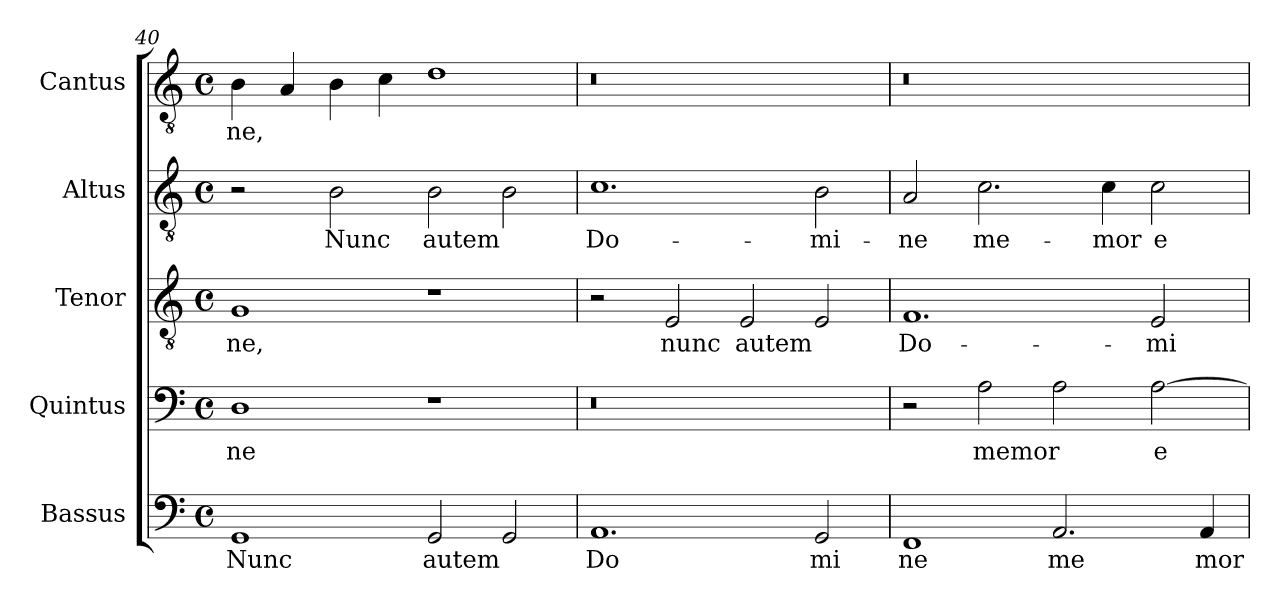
**kern	**text	**kern	**text	**kern	**text	**kern	**text	**kern	**text
*part5	*part5	*part4	*part4	*part3	*part3	*part2	*part2	*part1	*part1
*staff5	*staff5	*staff4	*staff4	*staff3	*staff3	*staff2	*staff2	*staff1	*staff1
*I"Bassus	*	*I"Quintus	*	*I"Tenor	*	*I"Altus	*	*I"Cantus	*
*clefF4	*	*clefF4	*	*clefGv2	*	*clefGv2	*	*clefGv2	*
*M4/4	*	*M4/4	*	*M4/4	*	*M4/4	*	*M4/4	*
*met(c)	*	*met(c)	*	*met(c)	*	*met(c)	*	*met(c)	*
=40	=40	=40	=40	=40	=40	=40	=40	=40	=40
!	!LO:LY:b:cj	!	!LO:LY:b:cj	!	!LO:LY:b:cj	!	!	!	!LO:LY:b
1GG	Nunc	1D	ne	1G	-ne,	2r	.	4B\	ne,
.	.	.	.	.	.	.	.	4A/	.
!	!	!	!	!	!	!	!LO:LY:b:cj	!	!
.	.	.	.	.	.	2B\	Nunc	4B\	.
.	.	.	.	.	.	.	.	4c\	.
!	!LO:LY:b	!	!	!	!	!	!LO:LY:b	!	!
2GG/	autem	1r	.	1r	.	2B\	autem	1d	.
2GG/	.	.	.	.	.	2B\	.	.	.
=41	=41	=41	=41	=41	=41	=41	=41	=41	=41
!	!LO:LY:b:cj	!	!	!	!	!	!LO:LY:b:cj	!	!
1.AA	Do	0r	.	2r	.	1.c	Do-	0r	.
!	!	!	!	!	!LO:LY:b:cj	!	!	!	!
.	.	.	.	2E/	nunc	.	.	.	.
!	!	!	!	!	!LO:LY:b	!	!	!	!
.	.	.	.	2E/	autem	.	.	.	.
!	!LO:LY:b:cj	!	!	!	!	!	!LO:LY:b:cj	!	!
2GG/	mi	.	.	2E/	.	2B\	-mi-	.	.
=42	=42	=42	=42	=42	=42	=42	=42	=42	=42
!	!LO:LY:b:cj	!	!	!	!LO:LY:b:cj	!	!LO:LY:b:cj	!	!
1FF	ne	2r	.	1.F	Do-	2A/	-ne	0r	.
!	!	!	!LO:LY:b	!	!	!	!LO:LY:b:cj	!	!
.	.	2A\	memor	.	.	2.c\	me-	.	.
!	!LO:LY:b:cj	!	!	!	!	!	!	!	!
2.AA/	me	2A\	.	.	.	.	.	.	.
!	!	!	!	!	!	!	!LO:LY:b:cj	!	!
.	.	.	.	.	.	4c\	-mor	.	.
!	!	!	!LO:LY:b:cj	!	!LO:LY:b:cj	!	!LO:LY:b:cj	!	!
.	.	[>2A\	e	2E/	-mi-	2c\	e-	.	.
!	!LO:LY:b:cj	!	!	!	!	!	!	!	!
4AA/	mor	.	.	.	.	.	.	.	.
=	=	=	=	=	=	=	=	=	=
*-	*-	*-	*-	*-	*-	*-	*-	*-	*-
